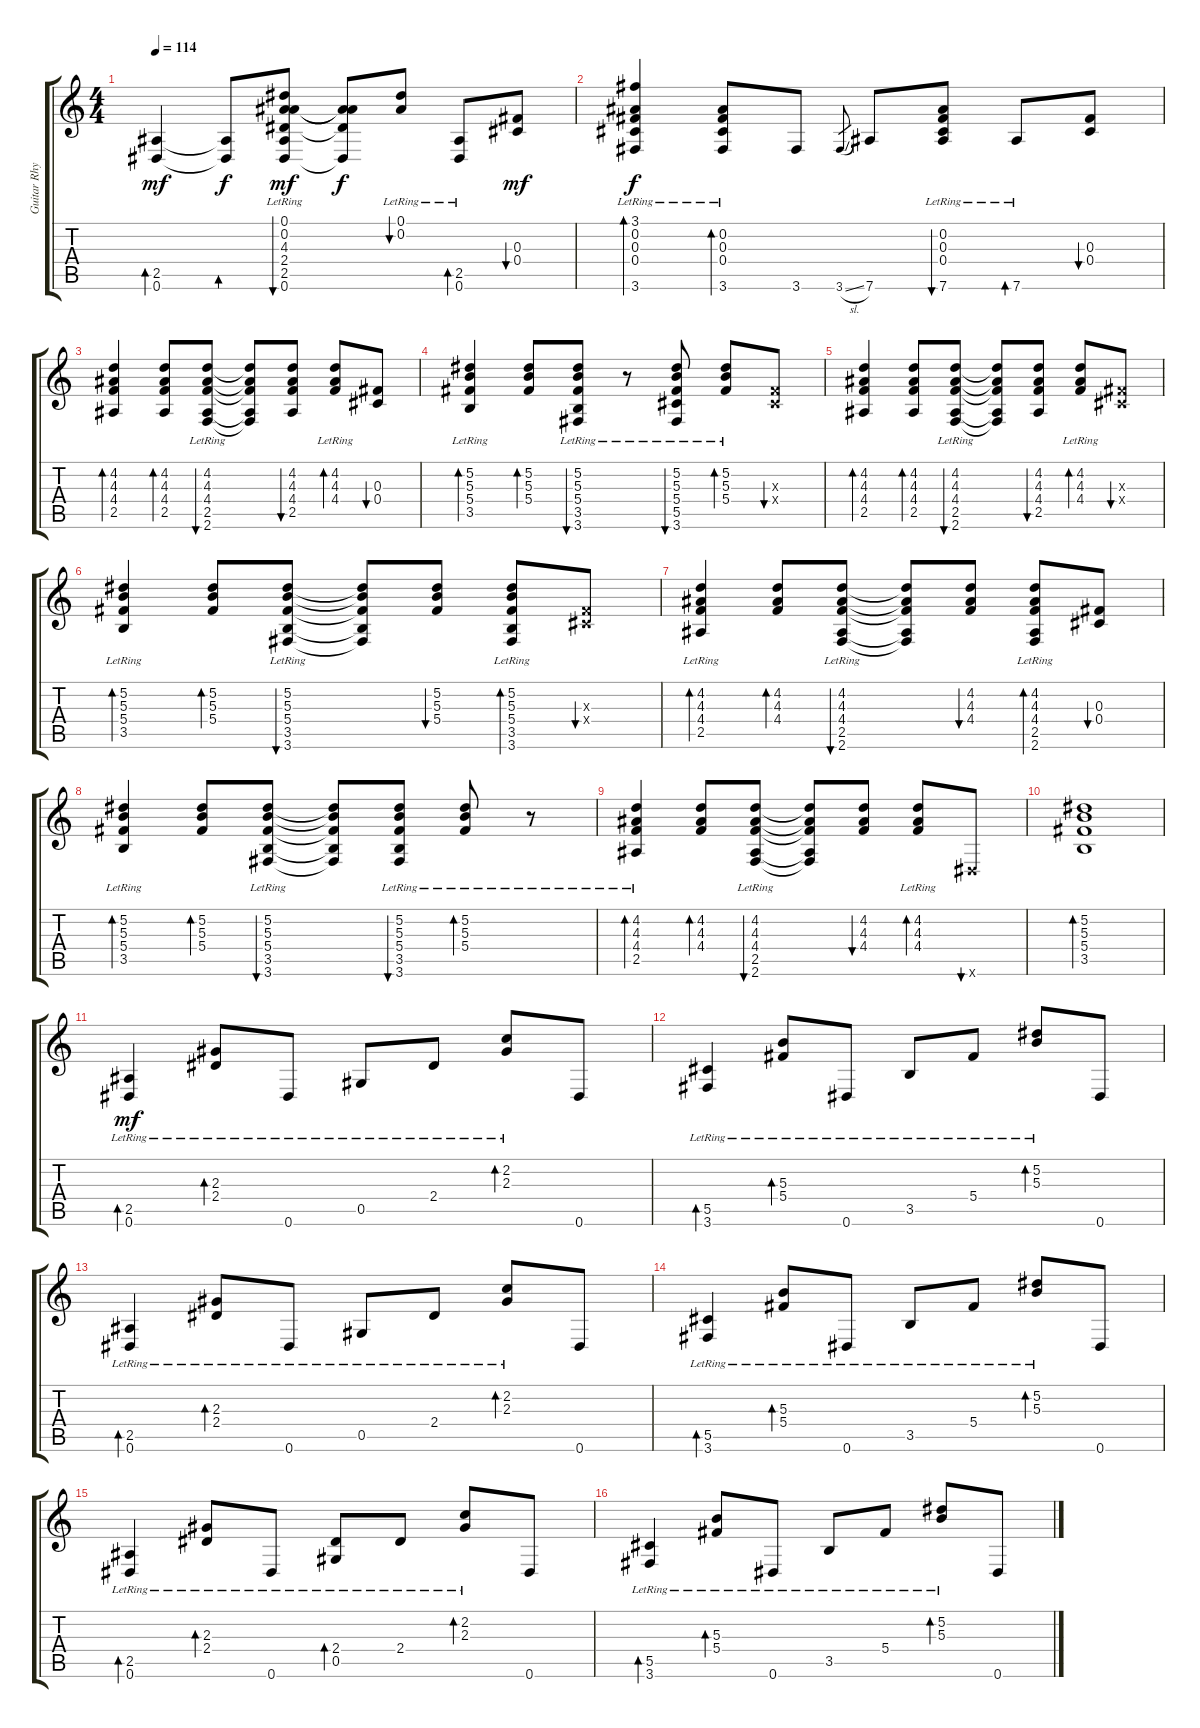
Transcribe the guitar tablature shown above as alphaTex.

\track ("Guitar Rhythm" "Guitar Rhy") {instrument acousticguitarsteel}
\staff {score tabs}
\tuning (Eb4 Bb3 Gb3 Db3 Ab2 Eb2) {hide}
\ts (4 4)
\tempo 114
\clef g2
\ks c
(2.5 0.6).4{bd 60 dy mf} (2.5{t} 0.6{t}).8{bd 60 dy f} (0.1 0.2{lr} 4.3{lr} 2.4{lr} 2.5{lr} 0.6{lr}).8{bu 60 dy mf} (0.2{t} 4.3{t} 2.4{t} 0.6{t}).8{dy f} (0.1{lr} 0.2).8{bu 60} (2.5{lr} 0.6{lr}).8{bd 60} (0.3 0.4).8{bu 60 dy mf} |
(3.1{lr} 0.2 0.3 0.4 3.6{lr}).4{bd 60 dy f} (0.2{lr} 0.3{lr} 0.4{lr} 3.6).8{bd 60} 3.6.8 3.6{sl}.8{gr} 7.6.8 (0.2 0.3{lr} 0.4{lr} 7.6).8{bu 60} 7.6{lr}.8{bd 60} (0.3 0.4).8{bu 60} |
(4.2 4.3 4.4 2.5).4{bd 60} (4.2 4.3 4.4 2.5).8{bd 60} (4.2 4.3 4.4 2.5 2.6{lr}).8{bu 60} (4.2{t} 4.3{t} 4.4{t} 2.5{t} 2.6{t}).8 (4.2 4.3 4.4 2.5).8{bu 60} (4.2{lr} 4.3 4.4).8{bd 60} (0.3 0.4).8{bu 60} |
(5.2 5.3 5.4 3.5{lr}).4{bd 60} (5.2 5.3 5.4).8{bd 60} (5.2 5.3 5.4 3.5 3.6{lr}).8{bu 30} r.8 (5.2 5.3 5.4 5.5{lr} 3.6{lr}).8{bu 60} (5.2{lr} 5.3 5.4).8{bd 60} (0.3{x} 0.4{x}).8{bu 60} |
(4.2 4.3 4.4 2.5).4{bd 60} (4.2 4.3 4.4 2.5).8{bd 60} (4.2 4.3 4.4 2.5 2.6{lr}).8{bu 60} (4.2{t} 4.3{t} 4.4{t} 2.5{t} 2.6{t}).8 (4.2 4.3 4.4 2.5).8{bu 60} (4.2{lr} 4.3 4.4).8{bd 60} (0.3{x} 0.4{x}).8{bu 60} |
(5.2 5.3 5.4 3.5{lr}).4{bd 60} (5.2 5.3 5.4).8{bd 60} (5.2 5.3 5.4 3.5 3.6{lr}).8{bu 30} (5.2{t} 5.3{t} 5.4{t} 3.5{t} 3.6{t}).8 (5.2 5.3 5.4).8{bu 60} (5.2{lr} 5.3 5.4 3.5{lr} 3.6{lr}).8{bd 60} (0.3{x} 0.4{x}).8{bu 60} |
(4.2 4.3 4.4 2.5{lr}).4{bd 60} (4.2 4.3 4.4).8{bd 60} (4.2 4.3 4.4 2.5{lr} 2.6{lr}).8{bu 60} (4.2{t} 4.3{t} 4.4{t} 2.5{t} 2.6{t}).8 (4.2 4.3 4.4).8{bu 60} (4.2{lr} 4.3 4.4 2.5{lr} 2.6{lr}).8{bd 60} (0.3 0.4).8{bu 60} |
(5.2 5.3 5.4 3.5{lr}).4{bd 60} (5.2 5.3 5.4).8{bd 60} (5.2 5.3 5.4 3.5 3.6{lr}).8{bu 30} (5.2{t} 5.3{t} 5.4{t} 3.5{t} 3.6{t}).8 (5.2 5.3 5.4 3.5{lr} 3.6{lr}).8{bu 60} (5.2{lr} 5.3 5.4).8{bd 60} r.8 |
(4.2 4.3 4.4 2.5{lr}).4{bd 60} (4.2 4.3 4.4).8{bd 60} (4.2 4.3 4.4 2.5{lr} 2.6{lr}).8{bu 60} (4.2{t} 4.3{t} 4.4{t} 2.5{t} 2.6{t}).8 (4.2 4.3 4.4).8{bu 60} (4.2{lr} 4.3 4.4).8{bd 60} 0.6{x}.8{bu 60} |
(5.2 5.3 5.4 3.5).1{bd 120} |
(2.5{lr} 0.6{lr}).4{bd 60 dy mf} (2.3{lr} 2.4{lr}).8{bd 60} 0.6{lr}.8 0.5{lr}.8 2.4{lr}.8 (2.2{lr} 2.3{lr}).8{bd 60} 0.6.8 |
(5.5{lr} 3.6{lr}).4{bd 60} (5.3{lr} 5.4{lr}).8{bd 60} 0.6{lr}.8 3.5{lr}.8 5.4{lr}.8 (5.2{lr} 5.3{lr}).8{bd 60} 0.6.8 |
(2.5{lr} 0.6{lr}).4{bd 60} (2.3{lr} 2.4{lr}).8{bd 60} 0.6{lr}.8 0.5{lr}.8 2.4{lr}.8 (2.2{lr} 2.3{lr}).8{bd 60} 0.6.8 |
(5.5{lr} 3.6{lr}).4{bd 60} (5.3{lr} 5.4{lr}).8{bd 60} 0.6{lr}.8 3.5{lr}.8 5.4{lr}.8 (5.2{lr} 5.3{lr}).8{bd 60} 0.6.8 |
(2.5{lr} 0.6{lr}).4{bd 60} (2.3{lr} 2.4{lr}).8{bd 60} 0.6{lr}.8 (2.4 0.5{lr}).8{bd 60} 2.4{lr}.8 (2.2{lr} 2.3{lr}).8{bd 60} 0.6.8 |
(5.5{lr} 3.6{lr}).4{bd 60} (5.3{lr} 5.4{lr}).8{bd 60} 0.6{lr}.8 3.5{lr}.8 5.4{lr}.8 (5.2{lr} 5.3{lr}).8{bd 60} 0.6.8
